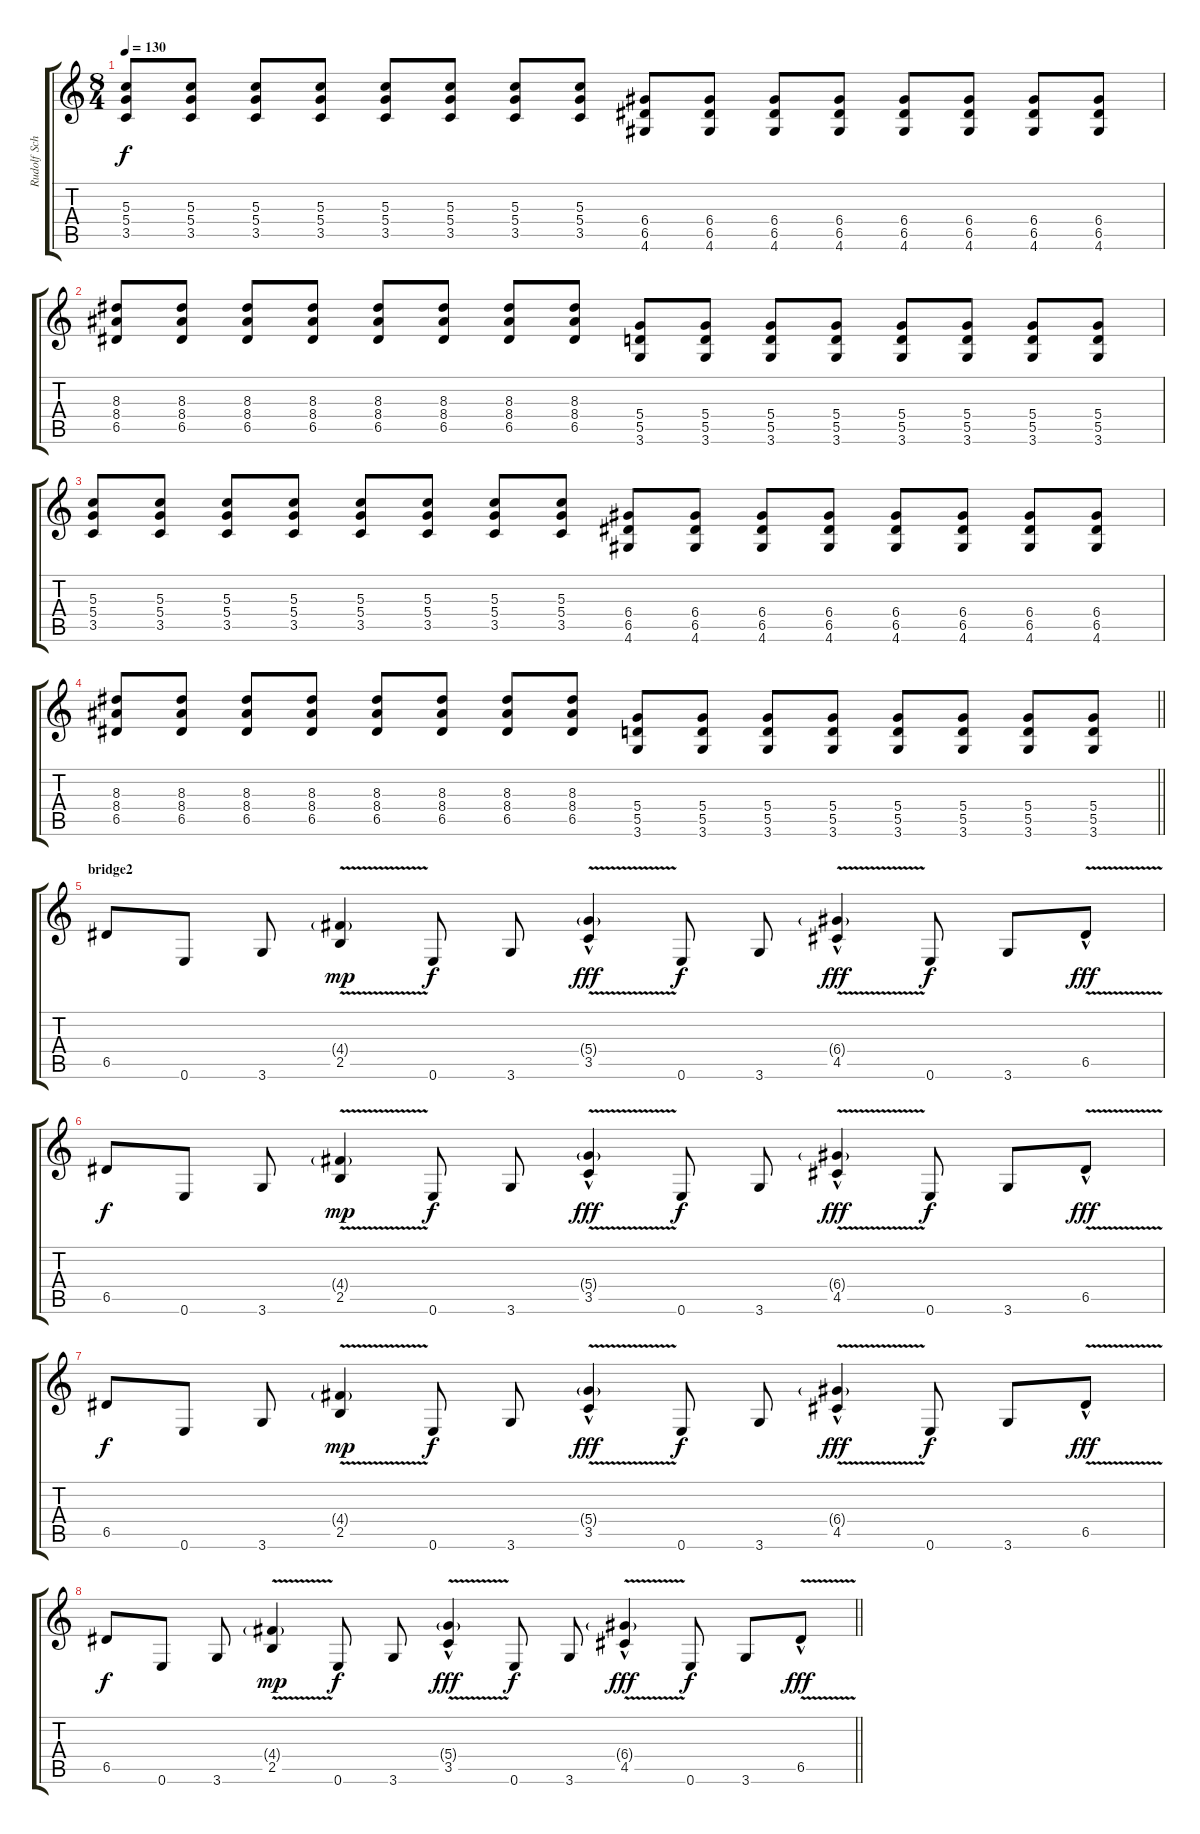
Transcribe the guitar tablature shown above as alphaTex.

\track ("Rudolf Schenker" "Rudolf Sch") {instrument distortionguitar}
\staff {score tabs}
\tuning (E4 B3 G3 D3 A2 E2) {hide}
\ts (8 4)
\tempo 130
\clef g2
\ks c
(5.3 5.4 3.5).8{dy f} (5.3 5.4 3.5).8 (5.3 5.4 3.5).8 (5.3 5.4 3.5).8 (5.3 5.4 3.5).8 (5.3 5.4 3.5).8 (5.3 5.4 3.5).8 (5.3 5.4 3.5).8 (6.4 6.5 4.6).8 (6.4 6.5 4.6).8 (6.4 6.5 4.6).8 (6.4 6.5 4.6).8 (6.4 6.5 4.6).8 (6.4 6.5 4.6).8 (6.4 6.5 4.6).8 (6.4 6.5 4.6).8 |
(8.3 8.4 6.5).8 (8.3 8.4 6.5).8 (8.3 8.4 6.5).8 (8.3 8.4 6.5).8 (8.3 8.4 6.5).8 (8.3 8.4 6.5).8 (8.3 8.4 6.5).8 (8.3 8.4 6.5).8 (5.4 5.5 3.6).8 (5.4 5.5 3.6).8 (5.4 5.5 3.6).8 (5.4 5.5 3.6).8 (5.4 5.5 3.6).8 (5.4 5.5 3.6).8 (5.4 5.5 3.6).8 (5.4 5.5 3.6).8 |
(5.3 5.4 3.5).8 (5.3 5.4 3.5).8 (5.3 5.4 3.5).8 (5.3 5.4 3.5).8 (5.3 5.4 3.5).8 (5.3 5.4 3.5).8 (5.3 5.4 3.5).8 (5.3 5.4 3.5).8 (6.4 6.5 4.6).8 (6.4 6.5 4.6).8 (6.4 6.5 4.6).8 (6.4 6.5 4.6).8 (6.4 6.5 4.6).8 (6.4 6.5 4.6).8 (6.4 6.5 4.6).8 (6.4 6.5 4.6).8 |
\barLineRight lightlight
(8.3 8.4 6.5).8 (8.3 8.4 6.5).8 (8.3 8.4 6.5).8 (8.3 8.4 6.5).8 (8.3 8.4 6.5).8 (8.3 8.4 6.5).8 (8.3 8.4 6.5).8 (8.3 8.4 6.5).8 (5.4 5.5 3.6).8 (5.4 5.5 3.6).8 (5.4 5.5 3.6).8 (5.4 5.5 3.6).8 (5.4 5.5 3.6).8 (5.4 5.5 3.6).8 (5.4 5.5 3.6).8 (5.4 5.5 3.6).8 |
\section ("" "bridge2")
6.5.8 0.6.8 3.6.8 (4.4{g} 2.5{v}).4{dy mp} 0.6.8{dy f} 3.6.8 (5.4{g} 3.5{v hac}).4{dy fff} 0.6.8{dy f} 3.6.8 (6.4{g} 4.5{v hac}).4{dy fff} 0.6.8{dy f} 3.6.8 6.5{v hac}.8{dy fff} |
6.5.8{dy f} 0.6.8 3.6.8 (4.4{g} 2.5{v}).4{dy mp} 0.6.8{dy f} 3.6.8 (5.4{g} 3.5{v hac}).4{dy fff} 0.6.8{dy f} 3.6.8 (6.4{g} 4.5{v hac}).4{dy fff} 0.6.8{dy f} 3.6.8 6.5{v hac}.8{dy fff} |
6.5.8{dy f} 0.6.8 3.6.8 (4.4{g} 2.5{v}).4{dy mp} 0.6.8{dy f} 3.6.8 (5.4{g} 3.5{v hac}).4{dy fff} 0.6.8{dy f} 3.6.8 (6.4{g} 4.5{v hac}).4{dy fff} 0.6.8{dy f} 3.6.8 6.5{v hac}.8{dy fff} |
\barLineRight lightlight
6.5.8{dy f} 0.6.8 3.6.8 (4.4{g} 2.5{v}).4{dy mp} 0.6.8{dy f} 3.6.8 (5.4{g} 3.5{v hac}).4{dy fff} 0.6.8{dy f} 3.6.8 (6.4{g} 4.5{v hac}).4{dy fff} 0.6.8{dy f} 3.6.8 6.5{v hac}.8{dy fff}
